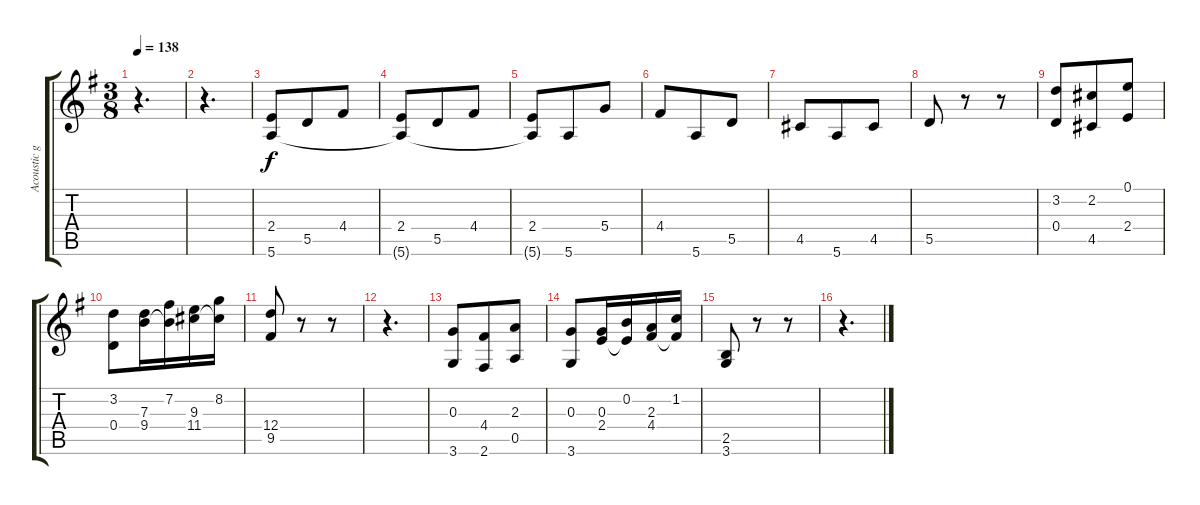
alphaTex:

\track ("Acoustic guitar 2" "Acoustic g") {instrument acousticguitarnylon}
\staff {score tabs}
\tuning (E4 B3 G3 D3 A2 E2) {hide}
\ts (3 8)
\tempo 138
\clef g2
\ks g
r.4{d dy f} |
r.4{d} |
(2.4 5.6).8 5.5.8 4.4.8 |
(2.4 5.6{t}).8 5.5.8 4.4.8 |
(2.4 5.6{t}).8 5.6.8 5.4.8 |
4.4.8 5.6.8 5.5.8 |
4.5.8 5.6.8 4.5.8 |
5.5.8 r.8 r.8 |
(3.2 0.4).8 (2.2 4.5).8 (0.1 2.4).8 |
(3.2 0.4).8 (7.3 9.4).16 (7.2 9.4{t}).16 (9.3 11.4).16 (8.2 11.4{t}).16 |
(12.4 9.5).8 r.8 r.8 |
r.4{d} |
(0.3 3.6).8 (4.4 2.6).8 (2.3 0.5).8 |
(0.3 3.6).8 (0.3 2.4).16 (0.2 2.4{t}).16 (2.3 4.4).16 (1.2 4.4{t}).16 |
(2.5 3.6).8 r.8 r.8 |
r.4{d}
